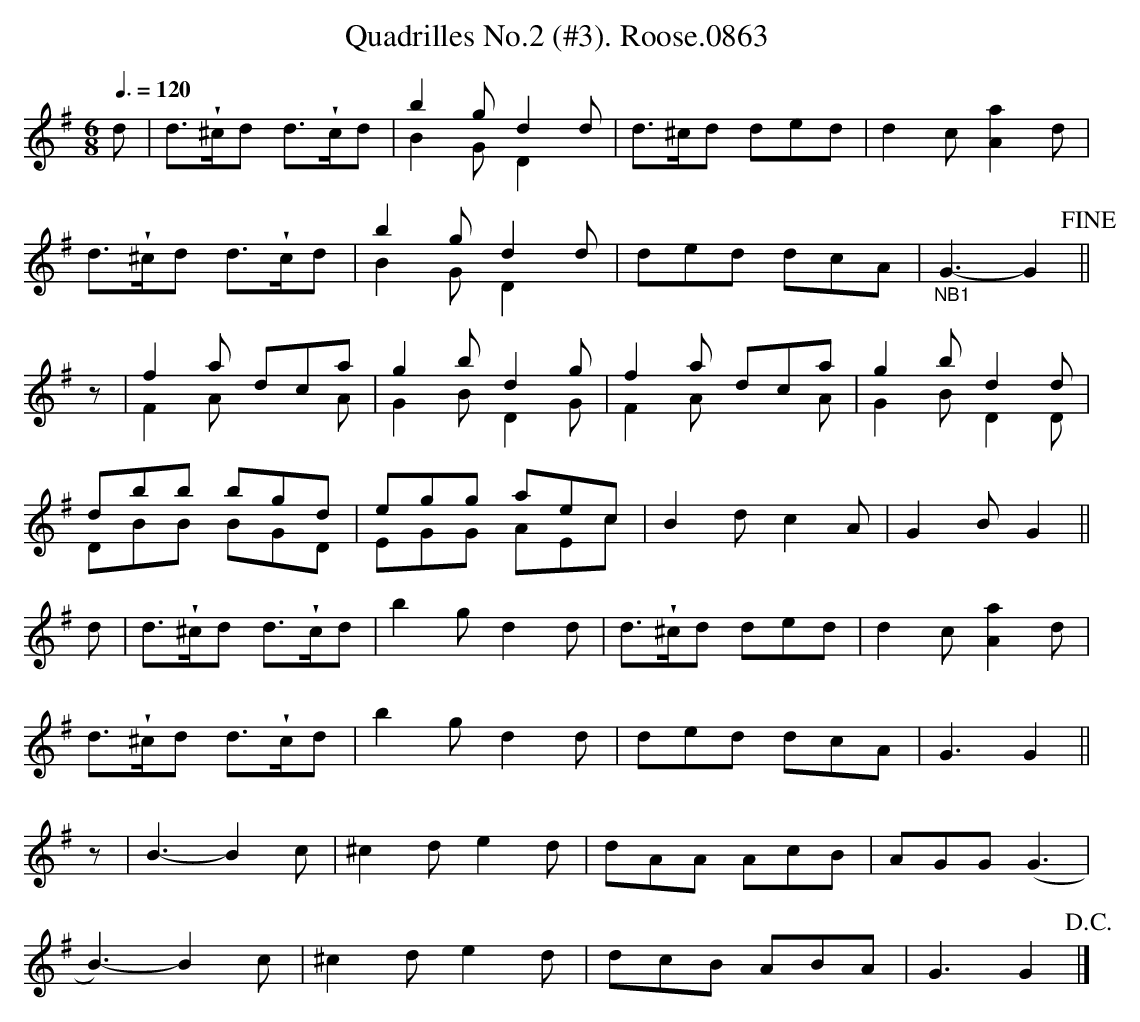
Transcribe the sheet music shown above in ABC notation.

X:1
T:Quadrilles No.2 (#3). Roose.0863
M:6/8
L:1/8
Q:3/8=120
K:G clef=treble
d|d>!wedge!^cd d>!wedge!cd|b2g d2d &B2G D2x|d>^cd ded|d2c [Aa]2d|
d>!wedge!^cd d>!wedge!cd|b2g d2d &B2G D2x|ded dcA|"_NB1"G3-G2!fine!||
z|f2a dca &F2A x2A|g2b d2g &G2BD2G|f2a dca &F2A x2A|g2b d2d &G2B D2D|
dbb bgd &DBB BGD|egg aec &EGG AEc|B2d c2A|G2B G2||
d|d>!wedge!^cd d>!wedge!cd|b2g d2d|d>!wedge!^cd ded|d2c [Aa]2d|
d>!wedge!^cd d>!wedge!cd|b2g d2d|ded dcA|G3G2||
z|B3-B2c|^c2d e2d|dAA AcB| AGG (G3|
B3)- B2c|^c2d e2d|dcB ABA|G3G2!D.C.!|]
